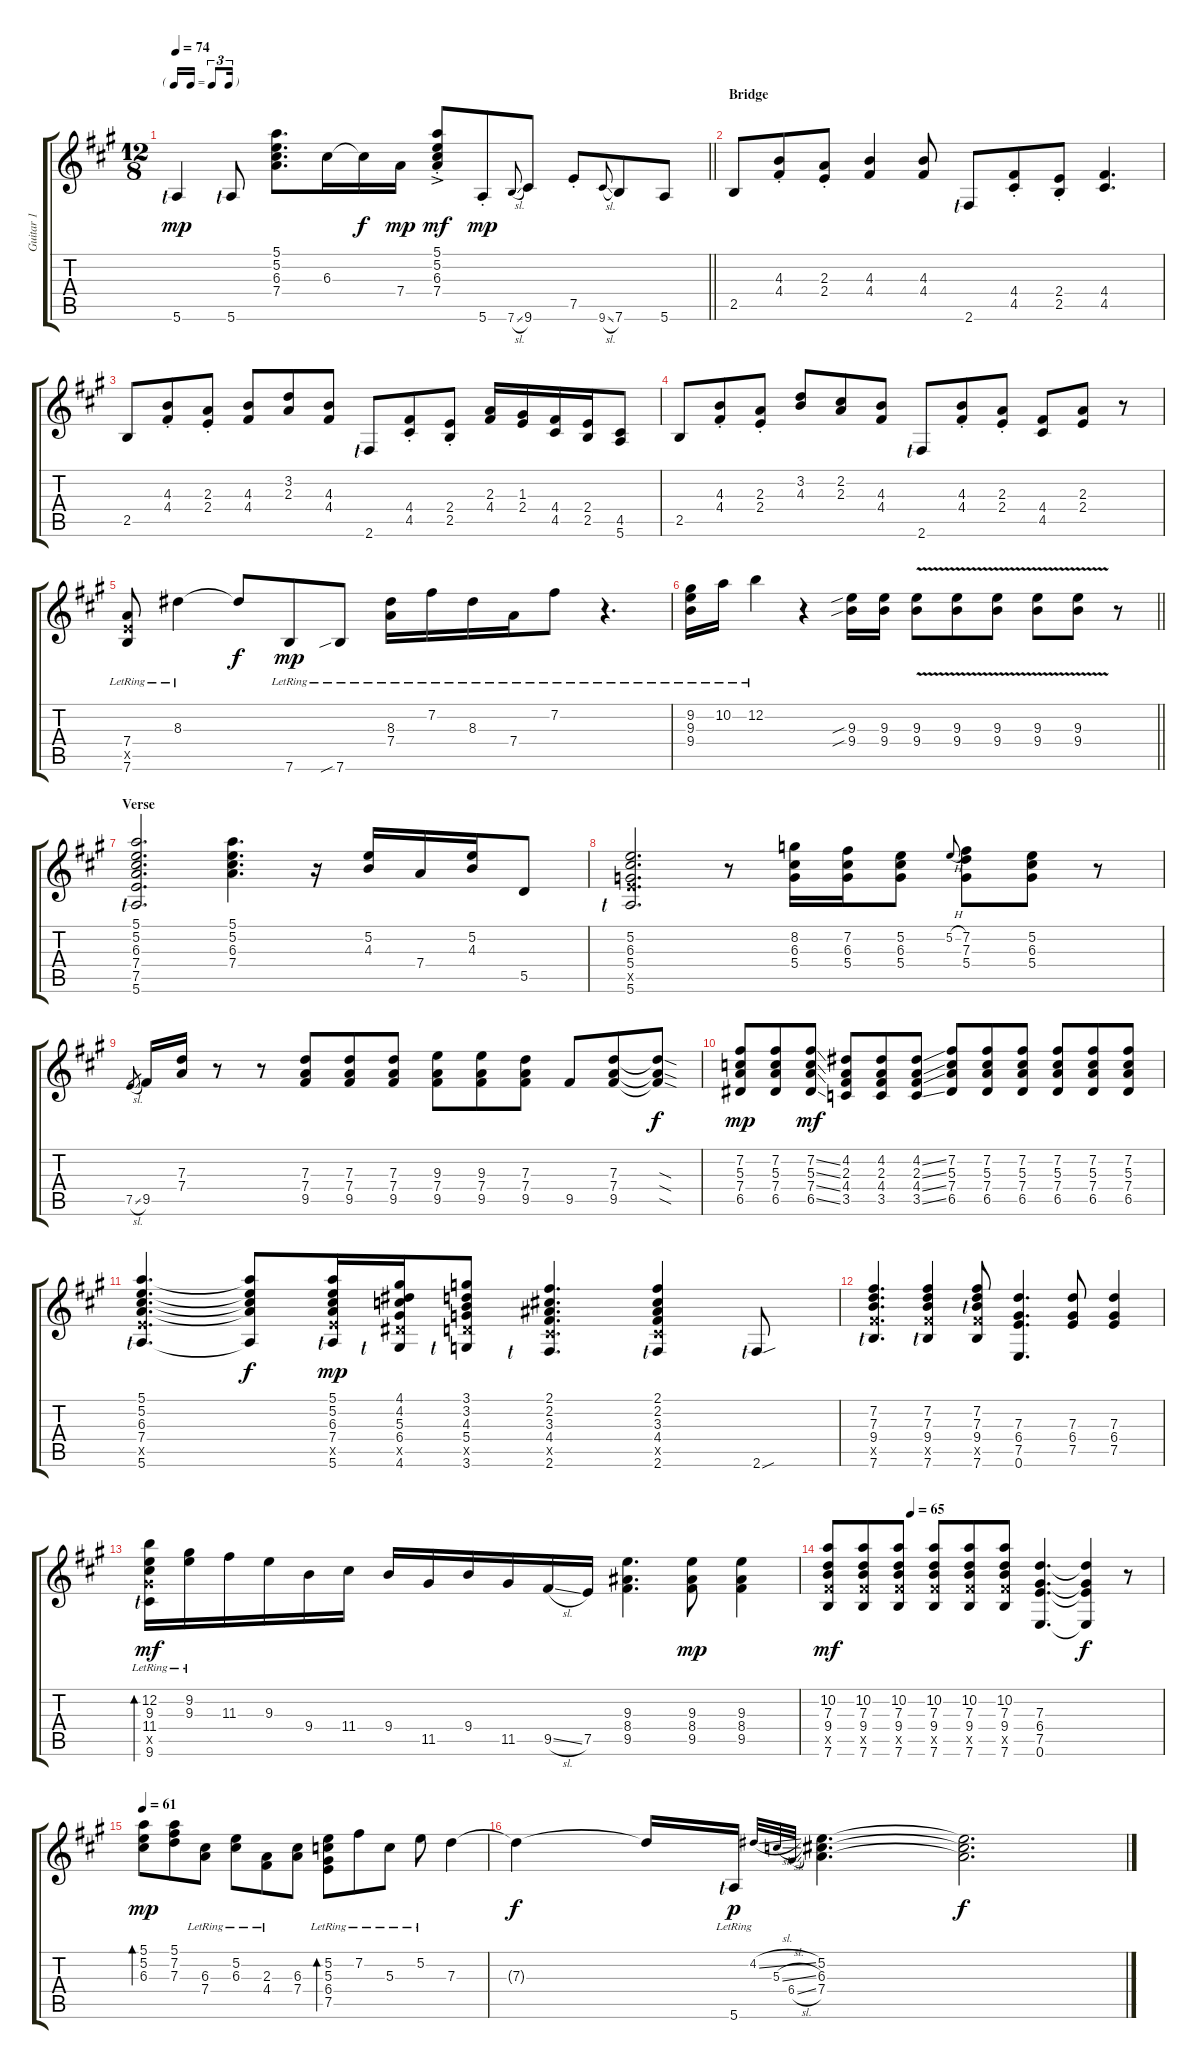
\track ("Guitar 1" "Guitar 1") {instrument electricguitarjazz}
\staff {score tabs}
\tuning (E4 B3 G3 D3 A2 E2) {hide}
\ts (12 8)
\tf triplet16th
\tempo 74
\clef g2
\barLineRight lightlight
\ks a
5.6{lf 1}.4{dy mp} 5.6{lf 1}.8 (5.1 5.2 6.3 7.4).8{d} 6.3.16 6.3{t}.16{dy f} 7.4.16{dy mp} (5.1{st} 5.2{st} 6.3{st} 7.4{ac st}).8{dy mf} 5.6{st}.8{dy mp} 7.6{sl}.8{gr onbeat} 9.6.8 7.5{st}.8 9.6{sl}.8{gr onbeat} 7.6.8 5.6.8 |
\section ("" "Bridge")
2.5.8 (4.3{st} 4.4{st}).8 (2.3{st} 2.4{st}).8 (4.3 4.4).4 (4.3 4.4).8 2.6{lf 1}.8 (4.4{st} 4.5{st}).8 (2.4{st} 2.5{st}).8 (4.4 4.5).4{d} |
2.5.8 (4.3{st} 4.4{st}).8 (2.3{st} 2.4{st}).8 (4.3 4.4).8 (3.2 2.3).8 (4.3 4.4).8 2.6{lf 1}.8 (4.4{st} 4.5{st}).8 (2.4{st} 2.5{st}).8 (2.3 4.4).16 (1.3 2.4).16 (4.4 4.5).16 (2.4 2.5).16 (4.5 5.6).8 |
2.5.8 (4.3{st} 4.4{st}).8 (2.3{st} 2.4{st}).8 (3.2 4.3).8 (2.2 2.3).8 (4.3 4.4).8 2.6{lf 1}.8 (4.3{st} 4.4{st}).8 (2.3{st} 2.4{st}).8 (4.4 4.5).8 (2.3 2.4).8 r.8 |
(7.4{lr} 7.5{x} 7.6{lr}).8 8.3{lr}.4 8.3{t}.8{dy f} 7.6{lr}.8{dy mp} 7.6{sib lr}.8 (8.3{lr} 7.4{lr}).16 7.2{lr}.16 8.3{lr}.16 7.4{lr}.16 7.2{lr}.8 r.4{d} |
\barLineRight lightlight
(9.2{lr} 9.3{lr} 9.4{lr}).16 10.2{lr}.16 12.2{lr}.4 r.4 (9.3{sib} 9.4{sib}).16 (9.3 9.4).16 (9.3{v} 9.4{v}).8 (9.3{v} 9.4{v}).8 (9.3{v} 9.4{v}).8 (9.3{v} 9.4{v}).8 (9.3{v} 9.4{v}).8 r.8 |
\section ("" "Verse")
(5.1 5.2 6.3 7.4 7.5 5.6{lf 1}).2{d} (5.1 5.2 6.3 7.4).4{d} r.16 (5.2 4.3).16 7.4.16 (5.2 4.3).16 5.5.8 |
(5.2 6.3 5.4 7.5{x} 5.6{lf 1}).2{d} r.8 (8.2 6.3 5.4).16 (7.2 6.3 5.4).16 (5.2 6.3 5.4).8 5.2{h}.8{gr onbeat} (7.2 7.3 5.4).8 (5.2 6.3 5.4).8 r.8 |
7.5{sl}.8{gr} 9.5.16 (7.3 7.4).16 r.8 r.8 (7.3 7.4 9.5).8 (7.3 7.4 9.5).8 (7.3 7.4 9.5).8 (9.3 7.4 9.5).8 (9.3 7.4 9.5).8 (7.3 7.4 9.5).8 9.5.8 (7.3 7.4 9.5).8 (7.3{sod t} 7.4{sod t} 9.5{sod t}).8{dy f} |
(7.2 5.3 7.4 6.5).8{dy mp} (7.2 5.3 7.4 6.5).8 (7.2{ss} 5.3{ss} 7.4{ss} 6.5{ss}).8{dy mf} (4.2 2.3 4.4 3.5).8 (4.2 2.3 4.4 3.5).8 (4.2{ss} 2.3{ss} 4.4{ss} 3.5{ss}).8 (7.2 5.3 7.4 6.5).8 (7.2 5.3 7.4 6.5).8 (7.2 5.3 7.4 6.5).8 (7.2 5.3 7.4 6.5).8 (7.2 5.3 7.4 6.5).8 (7.2 5.3 7.4 6.5).8 |
(5.1 5.2 6.3 7.4 7.5{x} 5.6{lf 1}).4{d} (5.1{t} 5.2{t} 6.3{t} 7.4{t} 5.6{t}).8{dy f} (5.1 5.2 6.3 7.4 7.5{x} 5.6{lf 1}).16{dy mp} (4.1 4.2 5.3 6.4 6.5{x} 4.6{lf 1}).16 (3.1 3.2 4.3 5.4 5.5{x} 3.6{lf 1}).8 (2.1 2.2 3.3 4.4 4.5{x} 2.6{lf 1}).4{d} (2.1 2.2 3.3 4.4 4.5{x} 2.6{lf 1}).4 2.6{sou lf 1}.8 |
(7.2 7.3 9.4 9.5{x} 7.6{lf 1}).4{d} (7.2 7.3 9.4 9.5{x} 7.6{lf 1}).4 (7.2 7.3 9.4{lf 1} 9.5{x} 7.6).8 (7.3 6.4 7.5 0.6).4{d} (7.3 6.4 7.5).8 (7.3 6.4 7.5).4 |
(12.2{lr} 9.3{lr} 11.4{lr} 11.5{x} 9.6{lr lf 1}).16{bd 120 dy mf} (9.2{lr} 9.3{lr}).16 11.3.16 9.3.16 9.4.16 11.4.16 9.4.16 11.5.16 9.4.16 11.5.16 9.5{sl}.16 7.5.16 (9.3 8.4 9.5).4{d} (9.3 8.4 9.5).8{dy mp} (9.3 8.4 9.5).4 |
\tempo (65 0.25)
(10.2 7.3 9.4 9.5{x} 7.6).8{dy mf} (10.2 7.3 9.4 9.5{x} 7.6).8 (10.2 7.3 9.4 9.5{x} 7.6).8 (10.2 7.3 9.4 9.5{x} 7.6).8 (10.2 7.3 9.4 9.5{x} 7.6).8 (10.2 7.3 9.4 9.5{x} 7.6).8 (7.3 6.4 7.5 0.6).4{d} (7.3{t} 6.4{t} 7.5{t} 0.6{t}).4{dy f} r.8 |
\tempo 61
(5.1 5.2 6.3).8{bd 240 dy mp} (5.1 7.2 7.3).8 (6.3{lr} 7.4{lr}).8 (5.2{lr} 6.3{lr}).8 (2.3{lr} 4.4{lr}).8 (6.3 7.4).8 (5.2{lr} 5.3{lr} 6.4{lr} 7.5{lr}).8{bd 240} 7.2{lr}.8 5.3{lr}.8 5.2{lr}.8 7.3.4 |
7.3{t}.4{dy f} 7.3{t}.16 5.6{lr lf 1}.16{dy p} 4.2{sl}.32{gr onbeat} 5.3{sl}.32{gr onbeat} 6.4{sl}.32{gr onbeat} (5.2 6.3 7.4).4{d} (5.2{t} 6.3{t} 7.4{t}).2{d dy f}
